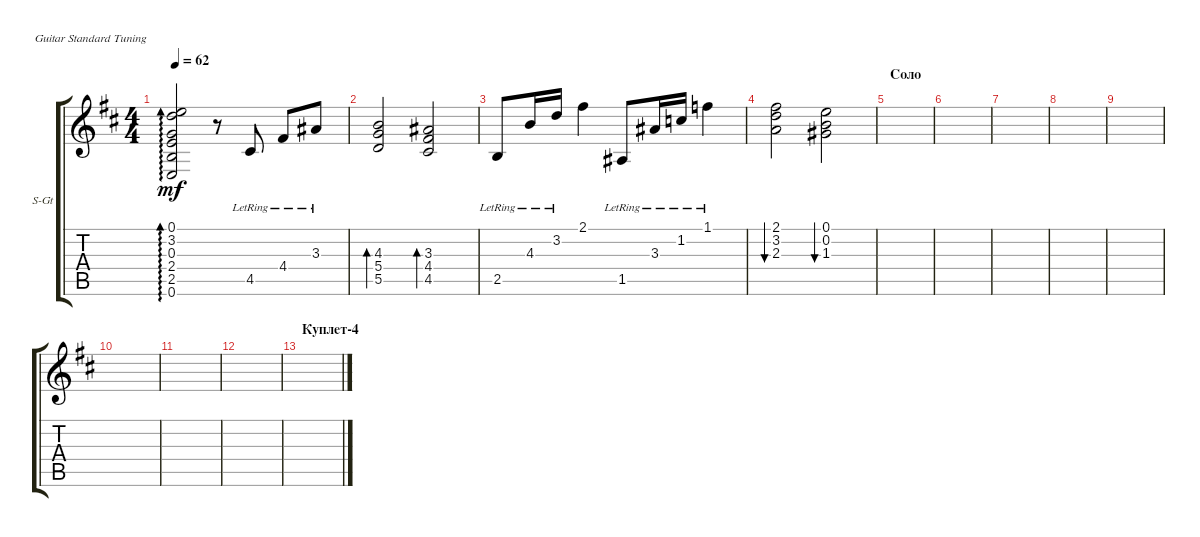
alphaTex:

\defaultSystemsLayout 4
\bracketExtendMode groupsimilarinstruments
\firstSystemTrackNameOrientation horizontal
\otherSystemsTrackNameOrientation horizontal
\track ("Steel Guitar" "S-Gt") {instrument acousticguitarsteel}
\staff {score tabs}
\tuning (E4 B3 G3 D3 A2 E2)
\ts (4 4)
\tempo 62
\clef g2
\ks bminor
(0.6 2.5 2.4 0.3 3.2 0.1).2{ad 0 dy mf} r.8 4.5{lr}.8 4.4{lr}.8 3.3{lr}.8 |
(5.5 5.4 4.3).2{bd 30} (4.5 4.4 3.3).2{bd 30} |
2.5{lr}.8 4.3{lr}.16 3.2{lr}.16 2.1.4 1.5{lr}.8 3.3{lr}.16 1.2{lr}.16 1.1{lr}.4 |
(2.3 3.2 2.1).2{bu 30} (1.3 0.2 0.1).2{bu 30} |
\section ("" "Соло")
|
|
|
|
|
|
|
|
\section ("" "Куплет-4")
